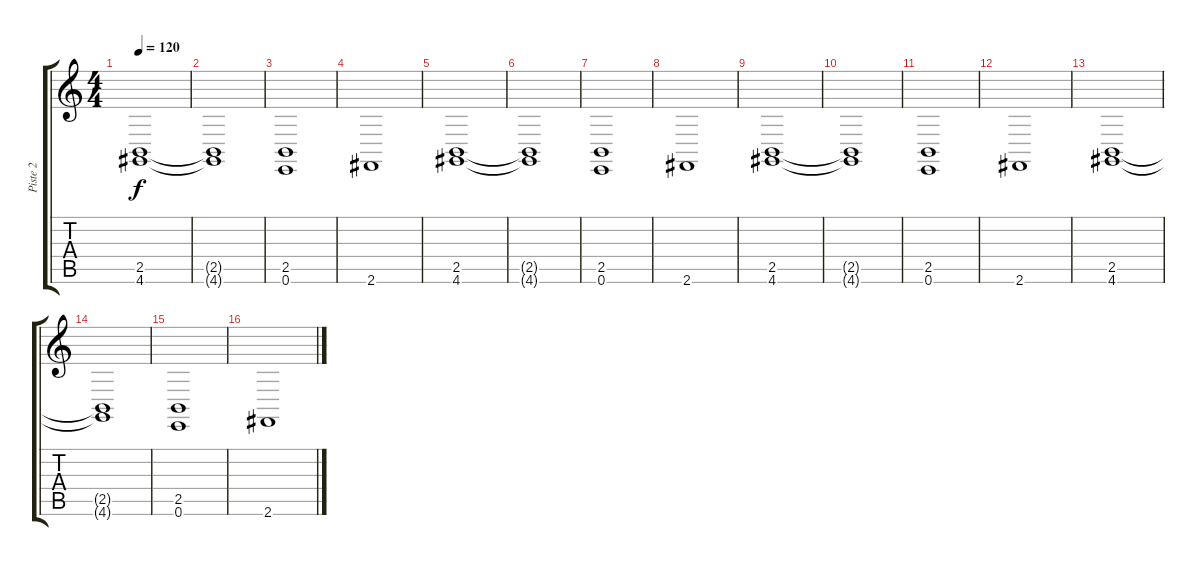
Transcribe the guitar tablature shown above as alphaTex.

\track ("Piste 2" "Piste 2") {instrument pad2warm}
\staff {score tabs}
\tuning (E4 B3 G3 D3 A2 E2) {hide}
\ts (4 4)
\tempo 120
\clef g2
\ks c
(2.5 4.6).1{dy f} |
(2.5{t} 4.6{t}).1 |
(2.5 0.6).1 |
2.6.1 |
(2.5 4.6).1 |
(2.5{t} 4.6{t}).1 |
(2.5 0.6).1 |
2.6.1 |
(2.5 4.6).1 |
(2.5{t} 4.6{t}).1 |
(2.5 0.6).1 |
2.6.1 |
(2.5 4.6).1 |
(2.5{t} 4.6{t}).1 |
(2.5 0.6).1 |
2.6.1
